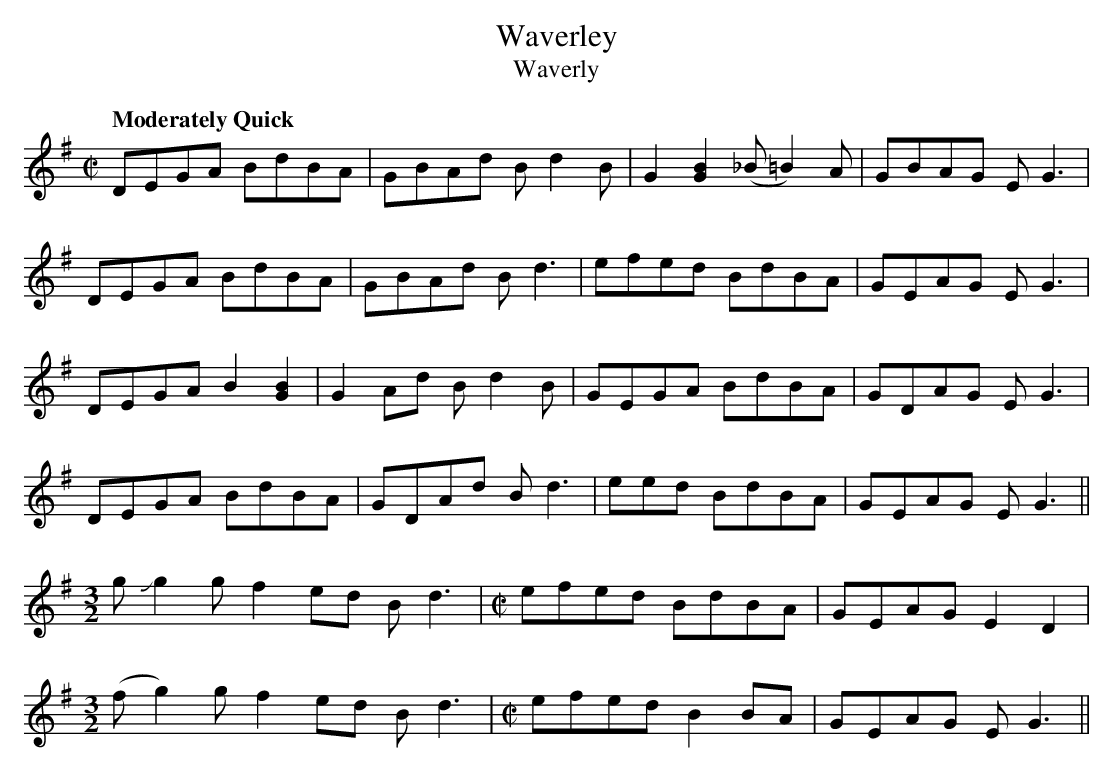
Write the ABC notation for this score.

X:1
T:Waverley
T:Waverly
M:C|
L:1/8
Q:"Moderately Quick"
K:G
DEGA BdBA|GBAd Bd2B |G2[G2B2] (_B=B2)A| GBAG EG3|
DEGA BdBA| GBAd Bd3|efed BdBA|GEAG EG3|
DEGA B2[G2B2]|G2 Ad Bd2B|GEGA BdBA|GDAG EG3|
DEGA BdBA|GDAd Bd3|eed BdBA|GEAG EG3||
[M:3/2]g+slide+g2g f2 ed Bd3|[M:C|]efed BdBA|GEAG E2 D2|
[M:3/2](fg2)g f2 ed Bd3| [M:C|]efed B2BA|GEAG EG3||
